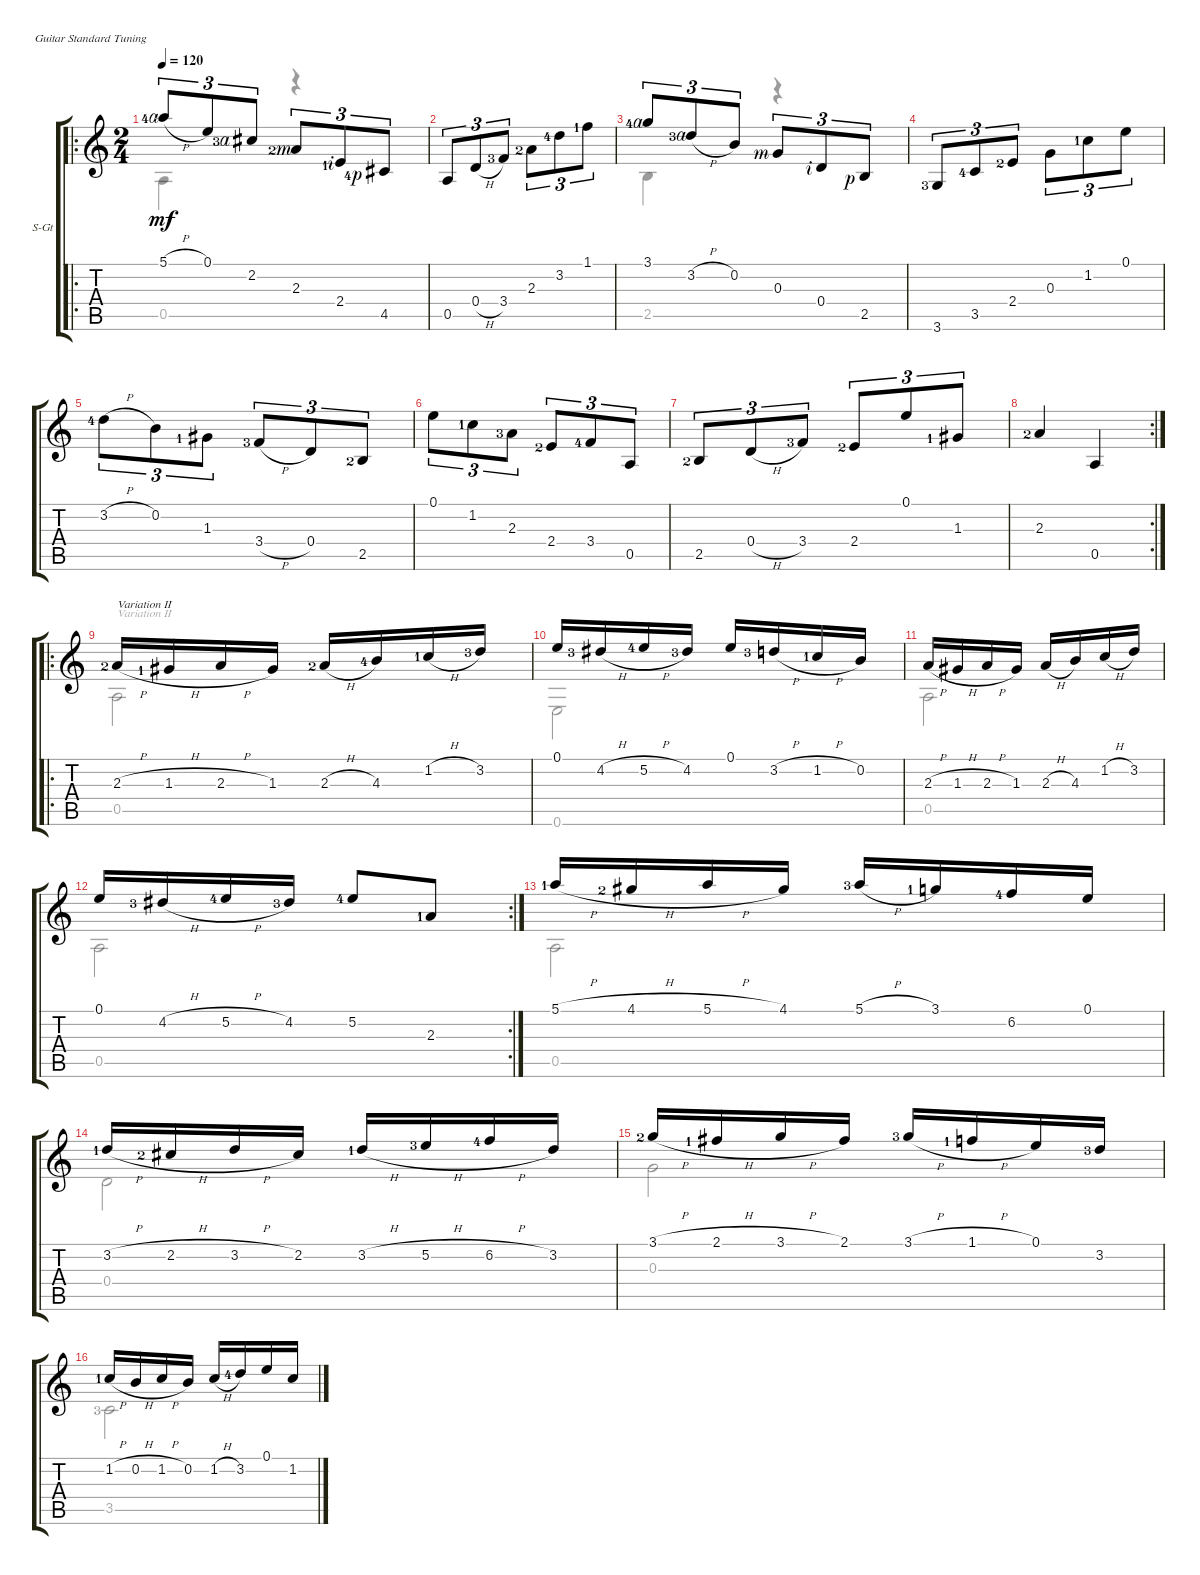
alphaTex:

\defaultSystemsLayout 4
\bracketExtendMode groupsimilarinstruments
\firstSystemTrackNameOrientation horizontal
\otherSystemsTrackNameOrientation horizontal
\track ("Steel Guitar" "S-Gt") {instrument acousticguitarsteel}
\staff {score tabs}
\tuning (E4 B3 G3 D3 A2 E2)
\voice
\ro
\ts (2 4)
\tempo 120
\clef g2
\ks c
5.1{h lf 5 rf 4}.8{tu (3 2) dy mf} 0.1.8{tu (3 2)} 2.2{lf 4 rf 4}.8{tu (3 2)} 2.3{lf 3 rf 3}.8{tu (3 2)} 2.4{lf 2 rf 2}.8{tu (3 2)} 4.5{lf 5 rf 1}.8{tu (3 2)} |
0.5.8{tu (3 2)} 0.4{h}.8{tu (3 2)} 3.4{lf 4}.8{tu (3 2)} 2.3{lf 3}.8{tu (3 2)} 3.2{lf 5}.8{tu (3 2)} 1.1{lf 2}.8{tu (3 2)} |
3.1{lf 5 rf 4}.8{tu (3 2)} 3.2{h lf 4 rf 4}.8{tu (3 2)} 0.2.8{tu (3 2)} 0.3{rf 3}.8{tu (3 2)} 0.4{rf 2}.8{tu (3 2)} 2.5{rf 1}.8{tu (3 2)} |
3.6{lf 4}.8{tu (3 2)} 3.5{lf 5}.8{tu (3 2)} 2.4{lf 3}.8{tu (3 2)} 0.3.8{tu (3 2)} 1.2{lf 2}.8{tu (3 2)} 0.1.8{tu (3 2)} |
3.2{h lf 5}.8{tu (3 2)} 0.2.8{tu (3 2)} 1.3{lf 2}.8{tu (3 2)} 3.4{h lf 4}.8{tu (3 2)} 0.4.8{tu (3 2)} 2.5{lf 3}.8{tu (3 2)} |
0.1.8{tu (3 2)} 1.2{lf 2}.8{tu (3 2)} 2.3{lf 4}.8{tu (3 2)} 2.4{lf 3}.8{tu (3 2)} 3.4{lf 5}.8{tu (3 2)} 0.5.8{tu (3 2)} |
2.5{lf 3}.8{tu (3 2)} 0.4{h}.8{tu (3 2)} 3.4{lf 4}.8{tu (3 2)} 2.4{lf 3}.8{tu (3 2)} 0.1.8{tu (3 2)} 1.3{lf 2}.8{tu (3 2)} |
\rc 2
2.3{lf 3}.4 0.5.4 |
\ro
2.3{h lf 3}.16{txt "Variation II"} 1.3{h lf 2}.16 2.3{h}.16 1.3.16 2.3{h lf 3}.16 4.3{lf 5}.16 1.2{h lf 2}.16 3.2{lf 4}.16 |
0.1.16 4.2{h lf 4}.16 5.2{h lf 5}.16 4.2{lf 4}.16 0.1.16 3.2{h lf 4}.16 1.2{h lf 2}.16 0.2.16 |
2.3{h}.16 1.3{h}.16 2.3{h}.16 1.3.16 2.3{h}.16 4.3.16 1.2{h}.16 3.2.16 |
\rc 2
0.1.16 4.2{h lf 4}.16 5.2{h lf 5}.16 4.2{lf 4}.16 5.2{lf 5}.8 2.3{lf 2}.8 |
5.1{h lf 2}.16 4.1{h lf 3}.16 5.1{h}.16 4.1.16 5.1{h lf 4}.16 3.1{lf 2}.16 6.2{lf 5}.16 0.1.16 |
3.2{h lf 2}.16 2.2{h lf 3}.16 3.2{h}.16 2.2.16 3.2{h lf 2}.16 5.2{h lf 4}.16 6.2{h lf 5}.16 3.2.16 |
3.1{h lf 3}.16 2.1{h lf 2}.16 3.1{h}.16 2.1.16 3.1{h lf 4}.16 1.1{h lf 2}.16 0.1.16 3.2{lf 4}.16 |
1.2{h lf 2}.16 0.2{h}.16 1.2{h}.16 0.2.16 1.2{h}.16 3.2{lf 5}.16 0.1.16 1.2.16
\voice
\clef g2
\ottava regular
\simile none
\ks c
0.5.4{dy mf} r.4 |
|
2.5.4 r.4 |
|
|
|
|
|
0.5.2{txt "Variation II"} |
0.6.2 |
0.5.2 |
0.5.2 |
0.5.2 |
0.4.2 |
0.3.2 |
3.5{lf 4}.2
